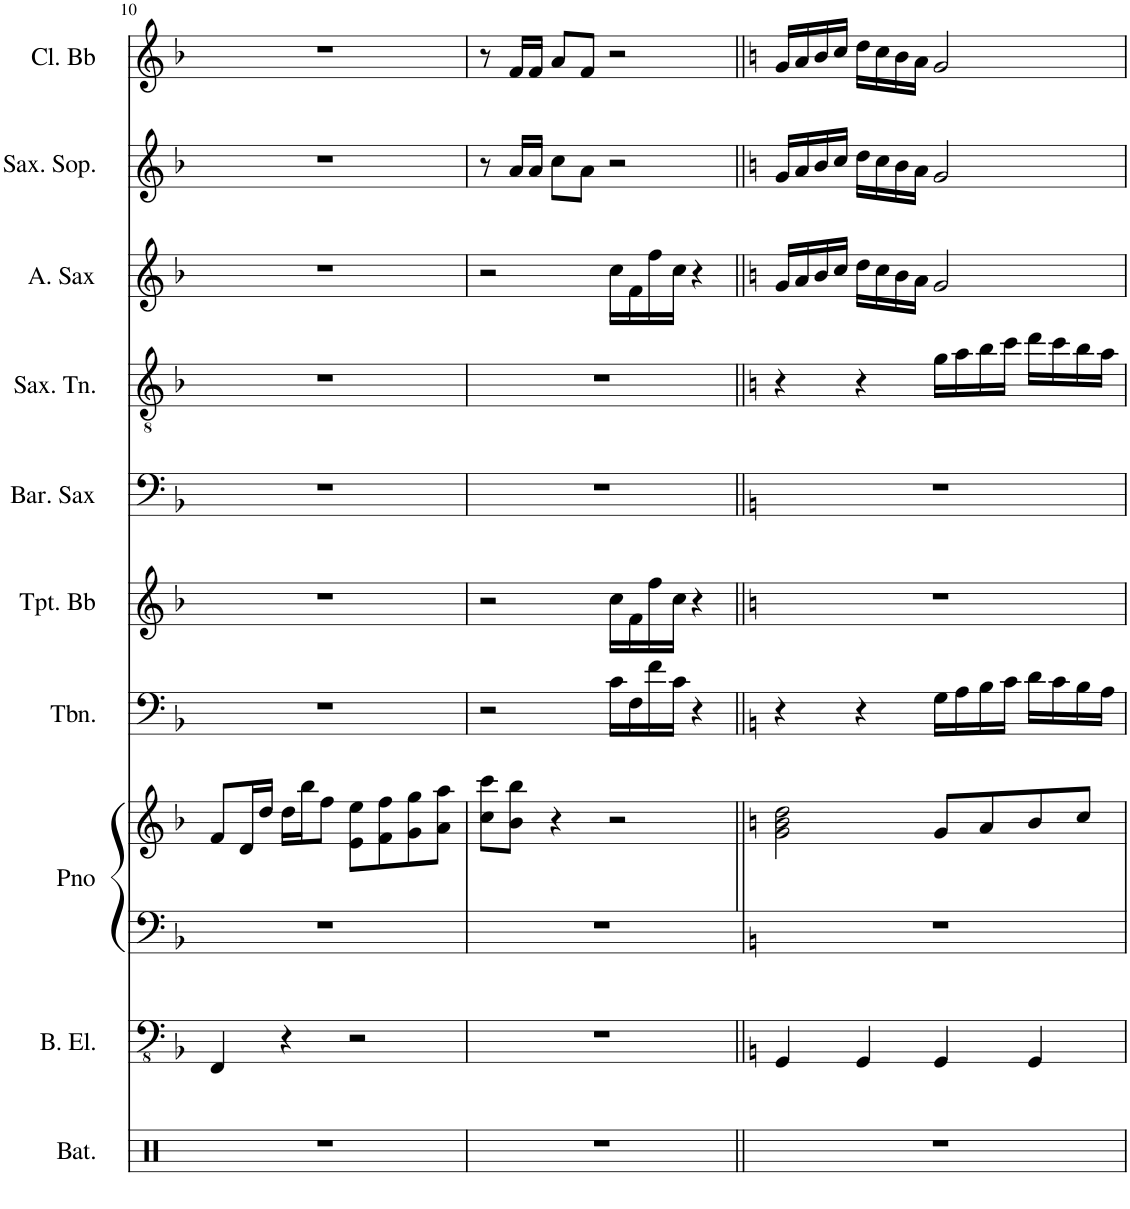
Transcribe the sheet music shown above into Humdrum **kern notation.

**kern	**kern	**kern	**kern	**kern	**kern	**kern	**kern	**kern	**kern	**kern
*part10	*part9	*part8	*part8	*part7	*part6	*part5	*part4	*part3	*part2	*part1
*staff11	*staff10	*staff9	*staff8	*staff7	*staff6	*staff5	*staff4	*staff3	*staff2	*staff1
*I"Bateria	*I"Baixo elétrico	*I"Piano	*	*I"Trombone	*I"Trompete Bb	*I"Saxofone barítono	*I"Saxofone Tenor	*I"Saxofone Alto	*I"Saxofone Soprano	*I"Clarineta Bb
*I'Bat.	*I'B. El.	*I'Pno	*	*I'Tbn.	*I'Tpt. Bb	*	*I'Sax. Tn.	*	*I'Sax. Sop.	*I'Cl. Bb
!!LO:PB:g=z
*clefX	*clefFv4	*clefF4	*clefG2	*clefF4	*clefG2	*clefF4	*clefGv2	*clefG2	*clefG2	*clefG2
*	*	*	*	*	*ITrd1c2	*ITrd12c21	*ITrd8c14	*ITrd5c9	*ITrd1c2	*ITrd1c2
*k[]	*k[b-]	*k[b-]	*k[b-]	*k[b-]	*k[b-]	*k[b-]	*k[b-]	*k[b-]	*k[b-]	*k[b-]
*M4/4	*M4/4	*M4/4	*M4/4	*M4/4	*M4/4	*M4/4	*M4/4	*M4/4	*M4/4	*M4/4
=10	=10	=10	=10	=10	=10	=10	=10	=10	=10	=10
1r	4FFF/	1r	8f/L	1r	1r	1r	1r	1r	1r	1r
.	.	.	16d/L	.	.	.	.	.	.	.
.	.	.	16dd/JJ	.	.	.	.	.	.	.
.	4r	.	16dd\LL	.	.	.	.	.	.	.
.	.	.	16bb-\J	.	.	.	.	.	.	.
.	.	.	8ff\J	.	.	.	.	.	.	.
.	2r	.	8e\ 8ee\L	.	.	.	.	.	.	.
.	.	.	8f\ 8ff\	.	.	.	.	.	.	.
.	.	.	8g\ 8gg\	.	.	.	.	.	.	.
.	.	.	8a\ 8aa\J	.	.	.	.	.	.	.
=11	=11	=11	=11	=11	=11	=11	=11	=11	=11	=11
1r	1r	1r	8cc\ 8ccc\L	2r	2r	1r	1r	2r	8r	8r
.	.	.	8b-\ 8bb-\J	.	.	.	.	.	16a/LL	16f/LL
.	.	.	.	.	.	.	.	.	16a/JJ	16f/JJ
.	.	.	4r	.	.	.	.	.	8cc\L	8a/L
.	.	.	.	.	.	.	.	.	8a\J	8f/J
.	.	.	2r	16c\LL	16cc\LL	.	.	16cc\LL	2r	2r
.	.	.	.	16F\	16f\	.	.	16f\	.	.
.	.	.	.	16f\	16ff\	.	.	16ff\	.	.
.	.	.	.	16c\JJ	16cc\JJ	.	.	16cc\JJ	.	.
.	.	.	.	4r	4r	.	.	4r	.	.
=12||	=12||	=12||	=12||	=12||	=12||	=12||	=12||	=12||	=12||	=12||
*	*k[]	*k[]	*k[]	*k[]	*k[]	*k[]	*k[]	*k[]	*k[]	*k[]
1r	4GGG/	1r	2g\ 2b\ 2dd\	4r	1r	1r	4r	16g/LL	16g/LL	16g/LL
.	.	.	.	.	.	.	.	16a/	16a/	16a/
.	.	.	.	.	.	.	.	16b/	16b/	16b/
.	.	.	.	.	.	.	.	16cc/JJ	16cc/JJ	16cc/JJ
.	4GGG/	.	.	4r	.	.	4r	16dd\LL	16dd\LL	16dd\LL
.	.	.	.	.	.	.	.	16cc\	16cc\	16cc\
.	.	.	.	.	.	.	.	16b\	16b\	16b\
.	.	.	.	.	.	.	.	16a\JJ	16a\JJ	16a\JJ
.	4GGG/	.	8g/L	16G\LL	.	.	16g\LL	2g/	2g/	2g/
.	.	.	.	16A\	.	.	16a\	.	.	.
.	.	.	8a/	16B\	.	.	16b\	.	.	.
.	.	.	.	16c\JJ	.	.	16cc\JJ	.	.	.
.	4GGG/	.	8b/	16d\LL	.	.	16dd\LL	.	.	.
.	.	.	.	16c\	.	.	16cc\	.	.	.
.	.	.	8cc/J	16B\	.	.	16b\	.	.	.
.	.	.	.	16A\JJ	.	.	16a\JJ	.	.	.
=	=	=	=	=	=	=	=	=	=	=
*-	*-	*-	*-	*-	*-	*-	*-	*-	*-	*-
